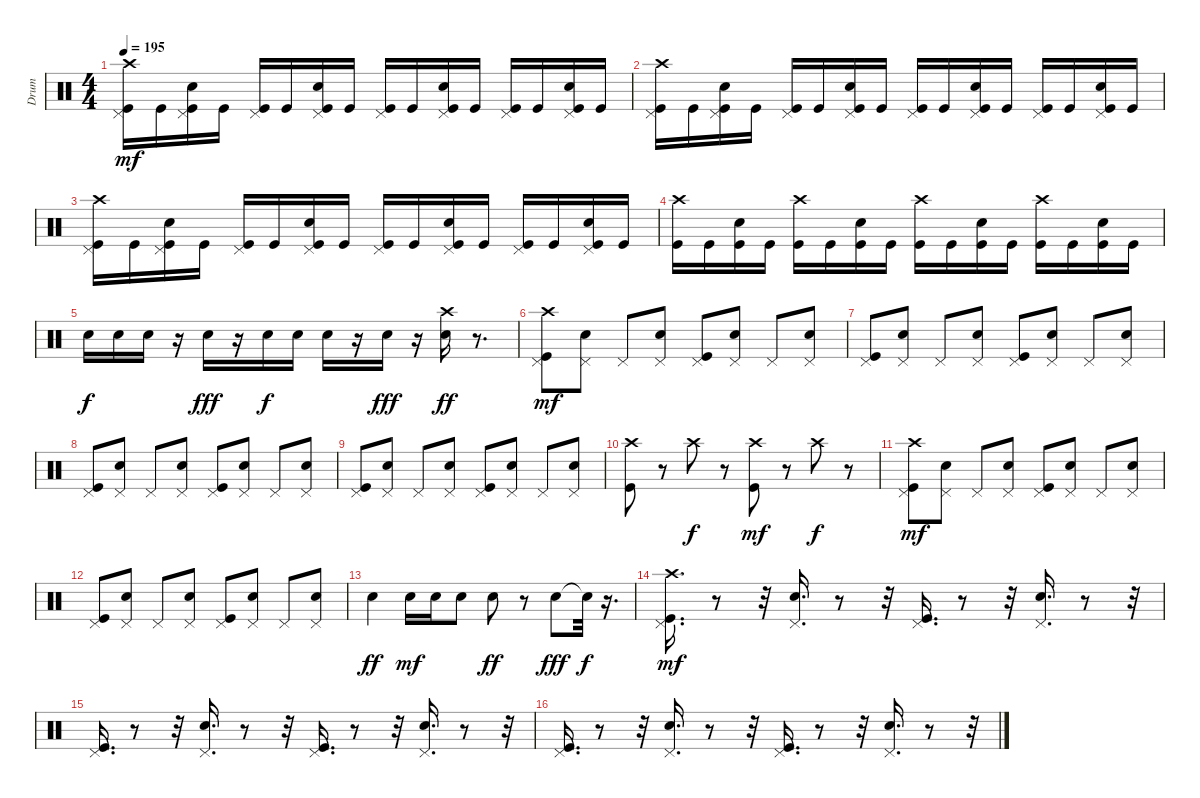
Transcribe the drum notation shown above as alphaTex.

\track ("Drum" "Drum") {instrument percussion}
\staff {score}
\articulation defaults
\ts (4 4)
\tempo 195
\clef neutral
\ks c
("Crash high (hit)" "Pedal Hi-Hat (hit)" "Kick (hit)").16{dy mf} "Kick (hit)".16 ("Pedal Hi-Hat (hit)" "Snare (hit) 2" "Kick (hit)").16 "Kick (hit)".16 ("Pedal Hi-Hat (hit)" "Kick (hit)").16 "Kick (hit)".16 ("Pedal Hi-Hat (hit)" "Snare (hit) 2" "Kick (hit)").16 "Kick (hit)".16 ("Pedal Hi-Hat (hit)" "Kick (hit)").16 "Kick (hit)".16 ("Pedal Hi-Hat (hit)" "Snare (hit) 2" "Kick (hit)").16 "Kick (hit)".16 ("Pedal Hi-Hat (hit)" "Kick (hit)").16 "Kick (hit)".16 ("Pedal Hi-Hat (hit)" "Snare (hit) 2" "Kick (hit)").16 "Kick (hit)".16 |
("Crash high (hit)" "Pedal Hi-Hat (hit)" "Kick (hit)").16 "Kick (hit)".16 ("Pedal Hi-Hat (hit)" "Snare (hit) 2" "Kick (hit)").16 "Kick (hit)".16 ("Pedal Hi-Hat (hit)" "Kick (hit)").16 "Kick (hit)".16 ("Pedal Hi-Hat (hit)" "Snare (hit) 2" "Kick (hit)").16 "Kick (hit)".16 ("Pedal Hi-Hat (hit)" "Kick (hit)").16 "Kick (hit)".16 ("Pedal Hi-Hat (hit)" "Snare (hit) 2" "Kick (hit)").16 "Kick (hit)".16 ("Pedal Hi-Hat (hit)" "Kick (hit)").16 "Kick (hit)".16 ("Pedal Hi-Hat (hit)" "Snare (hit) 2" "Kick (hit)").16 "Kick (hit)".16 |
("Crash high (hit)" "Pedal Hi-Hat (hit)" "Kick (hit)").16 "Kick (hit)".16 ("Pedal Hi-Hat (hit)" "Snare (hit) 2" "Kick (hit)").16 "Kick (hit)".16 ("Pedal Hi-Hat (hit)" "Kick (hit)").16 "Kick (hit)".16 ("Pedal Hi-Hat (hit)" "Snare (hit) 2" "Kick (hit)").16 "Kick (hit)".16 ("Pedal Hi-Hat (hit)" "Kick (hit)").16 "Kick (hit)".16 ("Pedal Hi-Hat (hit)" "Snare (hit) 2" "Kick (hit)").16 "Kick (hit)".16 ("Pedal Hi-Hat (hit)" "Kick (hit)").16 "Kick (hit)".16 ("Pedal Hi-Hat (hit)" "Snare (hit) 2" "Kick (hit)").16 "Kick (hit)".16 |
("Crash high (hit)" "Kick (hit)").16 "Kick (hit)".16 ("Snare (hit) 2" "Kick (hit)").16 "Kick (hit)".16 ("Crash high (hit)" "Kick (hit)").16 "Kick (hit)".16 ("Snare (hit) 2" "Kick (hit)").16 "Kick (hit)".16 ("Crash high (hit)" "Kick (hit)").16 "Kick (hit)".16 ("Snare (hit) 2" "Kick (hit)").16 "Kick (hit)".16 ("Crash high (hit)" "Kick (hit)").16 "Kick (hit)".16 ("Snare (hit) 2" "Kick (hit)").16 "Kick (hit)".16 |
"Snare (hit) 2".16{dy f} "Snare (hit) 2".16 "Snare (hit) 2".16 r.16 "Snare (hit) 2".16{dy fff} r.16 "Snare (hit) 2".16{dy f} "Snare (hit) 2".16 "Snare (hit) 2".16 r.16 "Snare (hit) 2".16{dy fff} r.16 ("Crash high (hit)" "Snare (hit) 2").16{dy ff} r.8{d} |
("Pedal Hi-Hat (hit)" "Kick (hit)" "Crash high (hit)").8{dy mf} ("Pedal Hi-Hat (hit)" "Snare (hit) 2").8 "Pedal Hi-Hat (hit)".8 ("Pedal Hi-Hat (hit)" "Snare (hit) 2").8 ("Pedal Hi-Hat (hit)" "Kick (hit)").8 ("Pedal Hi-Hat (hit)" "Snare (hit) 2").8 "Pedal Hi-Hat (hit)".8 ("Pedal Hi-Hat (hit)" "Snare (hit) 2").8 |
("Pedal Hi-Hat (hit)" "Kick (hit)").8 ("Pedal Hi-Hat (hit)" "Snare (hit) 2").8 "Pedal Hi-Hat (hit)".8 ("Pedal Hi-Hat (hit)" "Snare (hit) 2").8 ("Pedal Hi-Hat (hit)" "Kick (hit)").8 ("Pedal Hi-Hat (hit)" "Snare (hit) 2").8 "Pedal Hi-Hat (hit)".8 ("Pedal Hi-Hat (hit)" "Snare (hit) 2").8 |
("Pedal Hi-Hat (hit)" "Kick (hit)").8 ("Pedal Hi-Hat (hit)" "Snare (hit) 2").8 "Pedal Hi-Hat (hit)".8 ("Pedal Hi-Hat (hit)" "Snare (hit) 2").8 ("Pedal Hi-Hat (hit)" "Kick (hit)").8 ("Pedal Hi-Hat (hit)" "Snare (hit) 2").8 "Pedal Hi-Hat (hit)".8 ("Pedal Hi-Hat (hit)" "Snare (hit) 2").8 |
("Pedal Hi-Hat (hit)" "Kick (hit)").8 ("Pedal Hi-Hat (hit)" "Snare (hit) 2").8 "Pedal Hi-Hat (hit)".8 ("Pedal Hi-Hat (hit)" "Snare (hit) 2").8 ("Pedal Hi-Hat (hit)" "Kick (hit)").8 ("Pedal Hi-Hat (hit)" "Snare (hit) 2").8 "Pedal Hi-Hat (hit)".8 ("Pedal Hi-Hat (hit)" "Snare (hit) 2").8 |
("Crash high (hit)" "Kick (hit)").8 r.8 "Crash high (hit)".8{dy f} r.8 ("Crash high (hit)" "Kick (hit)").8{dy mf} r.8 "Crash high (hit)".8{dy f} r.8 |
("Pedal Hi-Hat (hit)" "Kick (hit)" "Crash high (hit)").8{dy mf} ("Pedal Hi-Hat (hit)" "Snare (hit) 2").8 "Pedal Hi-Hat (hit)".8 ("Pedal Hi-Hat (hit)" "Snare (hit) 2").8 ("Pedal Hi-Hat (hit)" "Kick (hit)").8 ("Pedal Hi-Hat (hit)" "Snare (hit) 2").8 "Pedal Hi-Hat (hit)".8 ("Pedal Hi-Hat (hit)" "Snare (hit) 2").8 |
("Pedal Hi-Hat (hit)" "Kick (hit)").8 ("Pedal Hi-Hat (hit)" "Snare (hit) 2").8 "Pedal Hi-Hat (hit)".8 ("Pedal Hi-Hat (hit)" "Snare (hit) 2").8 ("Pedal Hi-Hat (hit)" "Kick (hit)").8 ("Pedal Hi-Hat (hit)" "Snare (hit) 2").8 "Pedal Hi-Hat (hit)".8 ("Pedal Hi-Hat (hit)" "Snare (hit) 2").8 |
"Snare (hit) 2".4{dy ff} "Snare (hit) 2".16{dy mf} "Snare (hit) 2".16 "Snare (hit) 2".8 "Snare (hit) 2".8{dy ff} r.8 "Snare (hit) 2".8{dy fff} "Snare (hit)"{t}.32{dy f} r.16{d} |
("Crash high (hit)" "Pedal Hi-Hat (hit)" "Kick (hit)").16{d dy mf} r.8 r.32 ("Pedal Hi-Hat (hit)" "Snare (hit) 2").16{d} r.8 r.32 ("Pedal Hi-Hat (hit)" "Kick (hit)").16{d} r.8 r.32 ("Pedal Hi-Hat (hit)" "Snare (hit) 2").16{d} r.8 r.32 |
("Pedal Hi-Hat (hit)" "Kick (hit)").16{d} r.8 r.32 ("Pedal Hi-Hat (hit)" "Snare (hit) 2").16{d} r.8 r.32 ("Pedal Hi-Hat (hit)" "Kick (hit)").16{d} r.8 r.32 ("Pedal Hi-Hat (hit)" "Snare (hit) 2").16{d} r.8 r.32 |
("Pedal Hi-Hat (hit)" "Kick (hit)").16{d} r.8 r.32 ("Pedal Hi-Hat (hit)" "Snare (hit) 2").16{d} r.8 r.32 ("Pedal Hi-Hat (hit)" "Kick (hit)").16{d} r.8 r.32 ("Pedal Hi-Hat (hit)" "Snare (hit) 2").16{d} r.8 r.32
